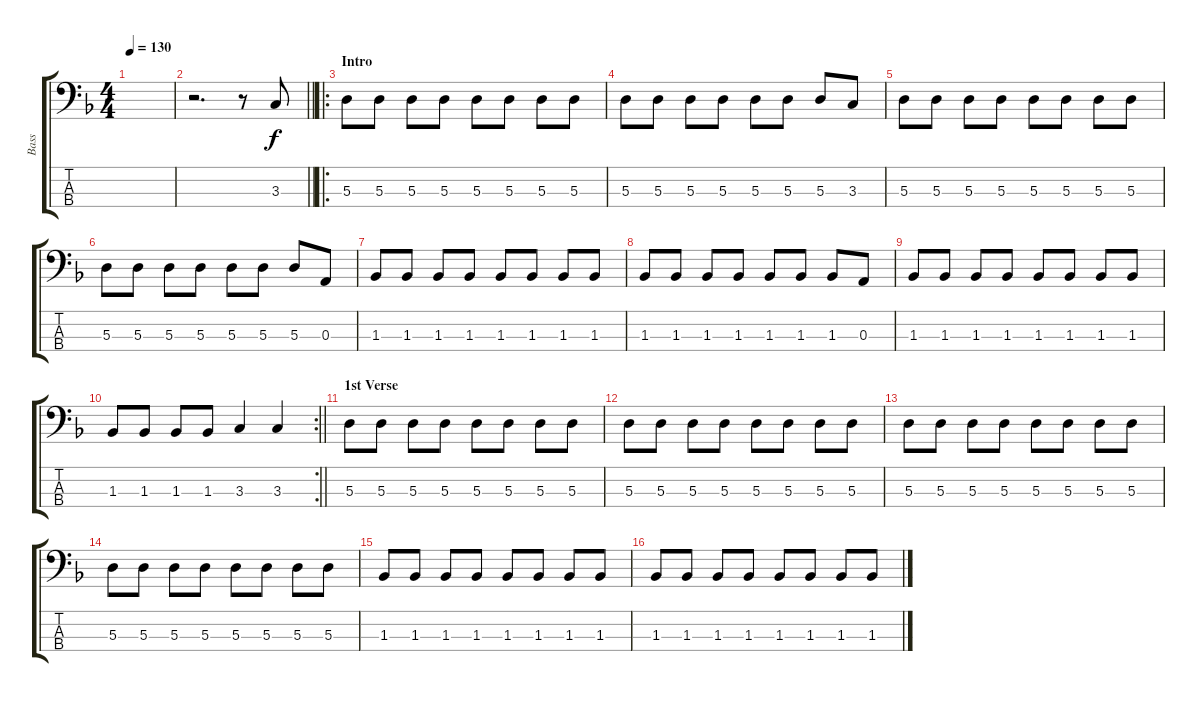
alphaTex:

\track ("Bass" "Bass") {instrument electricbasspick}
\staff {score tabs}
\tuning (G2 D2 A1 E1) {hide}
\ts (4 4)
\tempo 130
\clef f4
\ks dminor
|
\barLineRight lightlight
r.2{d} r.8 3.3.8 |
\ro
\section ("" "Intro")
5.3.8 5.3.8 5.3.8 5.3.8 5.3.8 5.3.8 5.3.8 5.3.8 |
5.3.8 5.3.8 5.3.8 5.3.8 5.3.8 5.3.8 5.3.8 3.3.8 |
5.3.8 5.3.8 5.3.8 5.3.8 5.3.8 5.3.8 5.3.8 5.3.8 |
5.3.8 5.3.8 5.3.8 5.3.8 5.3.8 5.3.8 5.3.8 0.3.8 |
1.3.8 1.3.8 1.3.8 1.3.8 1.3.8 1.3.8 1.3.8 1.3.8 |
1.3.8 1.3.8 1.3.8 1.3.8 1.3.8 1.3.8 1.3.8 0.3.8 |
1.3.8 1.3.8 1.3.8 1.3.8 1.3.8 1.3.8 1.3.8 1.3.8 |
\rc 2
\barLineRight lightlight
1.3.8 1.3.8 1.3.8 1.3.8 3.3.4 3.3.4 |
\section ("" "1st Verse")
5.3.8 5.3.8 5.3.8 5.3.8 5.3.8 5.3.8 5.3.8 5.3.8 |
5.3.8 5.3.8 5.3.8 5.3.8 5.3.8 5.3.8 5.3.8 5.3.8 |
5.3.8 5.3.8 5.3.8 5.3.8 5.3.8 5.3.8 5.3.8 5.3.8 |
5.3.8 5.3.8 5.3.8 5.3.8 5.3.8 5.3.8 5.3.8 5.3.8 |
1.3.8 1.3.8 1.3.8 1.3.8 1.3.8 1.3.8 1.3.8 1.3.8 |
1.3.8 1.3.8 1.3.8 1.3.8 1.3.8 1.3.8 1.3.8 1.3.8
